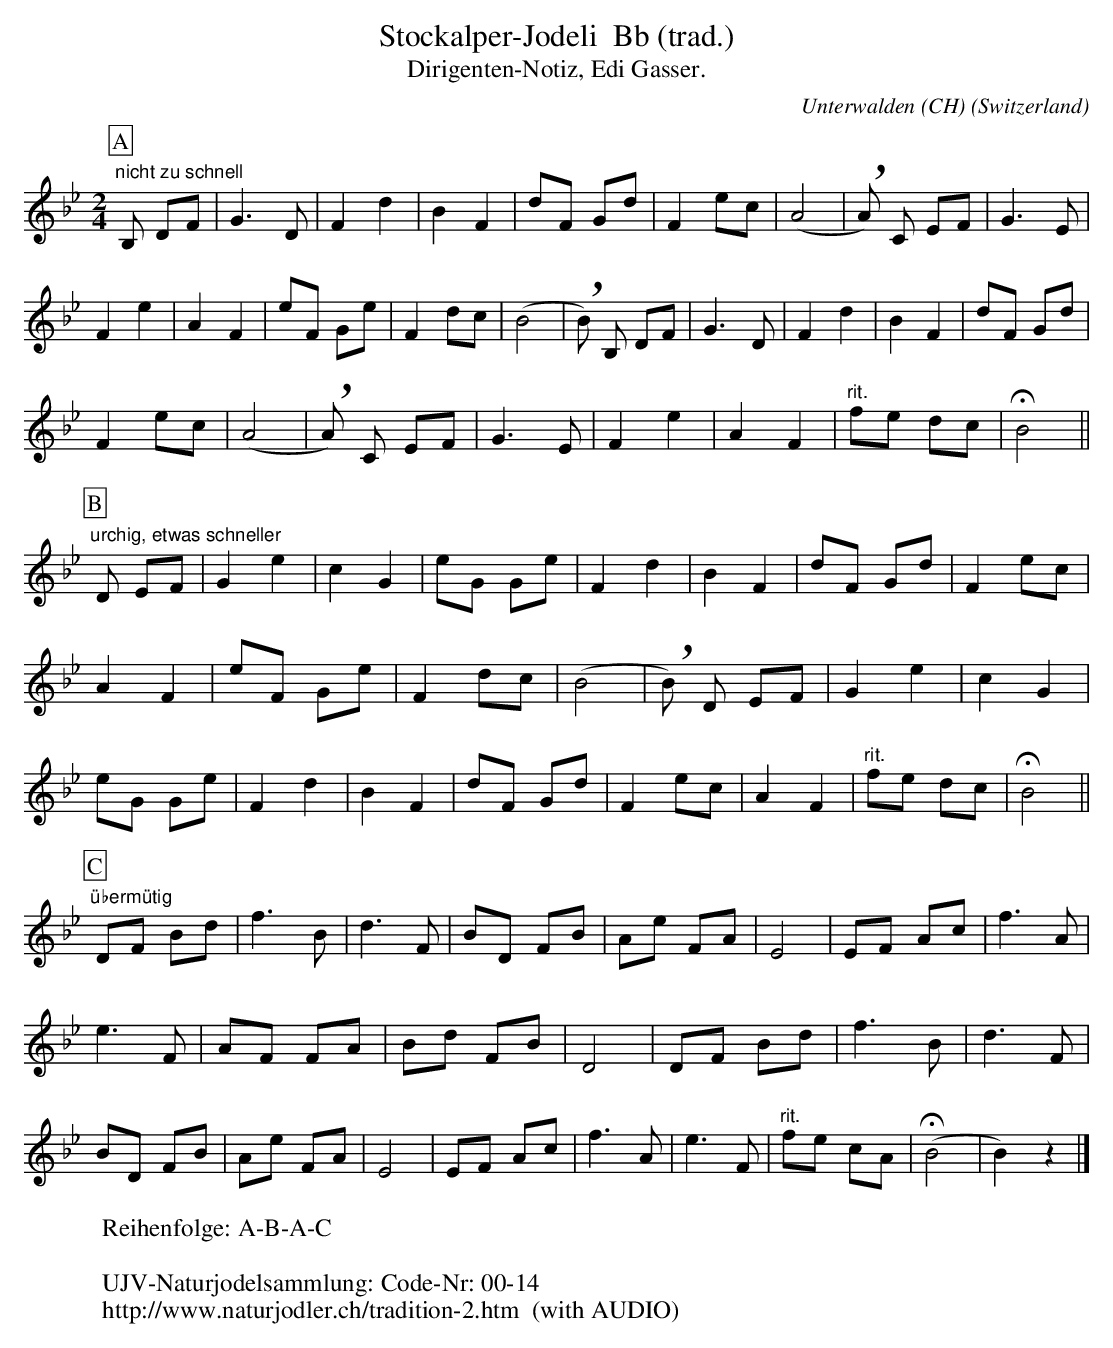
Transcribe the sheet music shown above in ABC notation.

X:1
T: Stockalper-Jodeli  Bb (trad.)
T:Dirigenten-Notiz, Edi Gasser.
C:Unterwalden (CH)
M:2/4
L:1/8
O:Switzerland
K:Bb major
[P:A] "nicht zu schnell"  B, DF | G3D | F2d2 | B2F2 | dF Gd | F2ec | (A4 | !breath!A) C EF | G3E |
F2e2 | A2F2 | eF Ge | F2dc | (B4 | !breath!B) B, DF | G3D | F2d2 | B2F2 | dF Gd |
F2ec | (A4 | !breath!A) C EF | G3E | F2e2 | A2F2 | "rit."fe dc | !fermata!B4 ||
[P:B] "urchig, etwas schneller"  D EF | G2e2 | c2G2 | eG Ge | F2d2 | B2F2 | dF Gd | F2 ec |
A2F2 | eF Ge | F2dc | (B4 | !breath!B) D EF | G2e2 | c2G2 |
eG Ge | F2d2 | B2F2 | dF Gd | F2ec | A2F2 | "rit."fe dc | !fermata!B4 ||
[P:C] "übermütig" DF Bd | f3B | d3F | BD FB | Ae FA | E4 | EF Ac | f3A |
e3F | AF FA | Bd FB | D4 | DF Bd | f3B | d3F |
BD FB | Ae FA | E4 | EF Ac | f3A | e3F | "rit."fe cA | !fermata!(B4 | B2)z2 |]
W: Reihenfolge: A-B-A-C
W:
W: UJV-Naturjodelsammlung: Code-Nr: 00-14
W:http://www.naturjodler.ch/tradition-2.htm  (with AUDIO)
